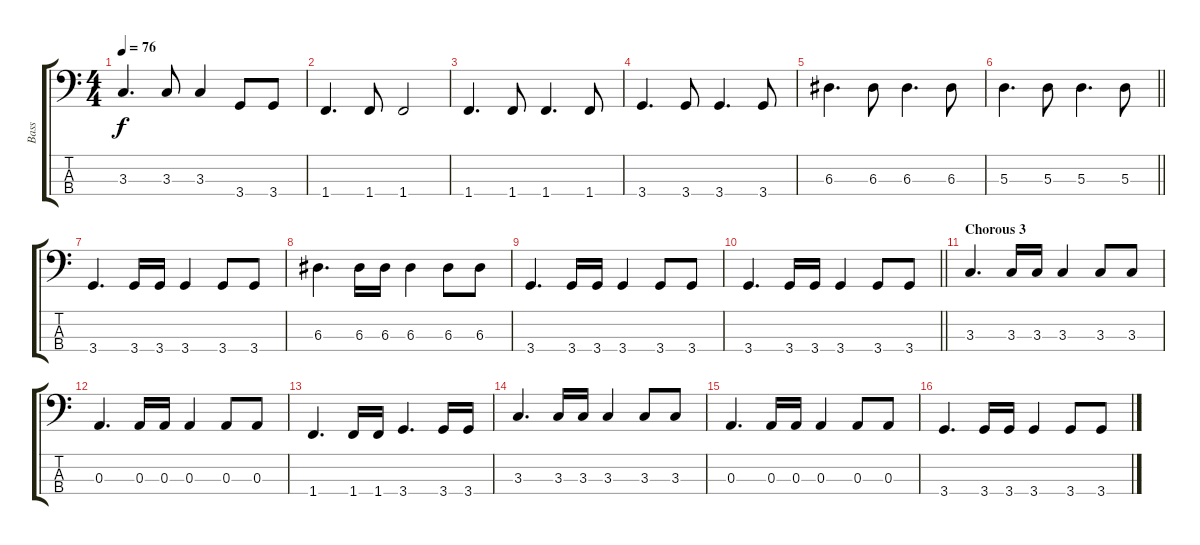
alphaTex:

\track ("Bass" "Bass") {instrument electricbassfinger}
\staff {score tabs}
\tuning (G2 D2 A1 E1) {hide}
\ts (4 4)
\tempo 76
\clef f4
\ks c
3.3.4{d dy f} 3.3.8 3.3.4 3.4.8 3.4.8 |
1.4.4{d} 1.4.8 1.4.2 |
1.4.4{d} 1.4.8 1.4.4{d} 1.4.8 |
3.4.4{d} 3.4.8 3.4.4{d} 3.4.8 |
6.3.4{d} 6.3.8 6.3.4{d} 6.3.8 |
\barLineRight lightlight
5.3.4{d} 5.3.8 5.3.4{d} 5.3.8 |
\section ("" "")
3.4.4{d} 3.4.16 3.4.16 3.4.4 3.4.8 3.4.8 |
6.3.4{d} 6.3.16 6.3.16 6.3.4 6.3.8 6.3.8 |
3.4.4{d} 3.4.16 3.4.16 3.4.4 3.4.8 3.4.8 |
\barLineRight lightlight
3.4.4{d} 3.4.16 3.4.16 3.4.4 3.4.8 3.4.8 |
\section ("" "Chorous 3")
3.3.4{d} 3.3.16 3.3.16 3.3.4 3.3.8 3.3.8 |
0.3.4{d} 0.3.16 0.3.16 0.3.4 0.3.8 0.3.8 |
1.4.4{d} 1.4.16 1.4.16 3.4.4{d} 3.4.16 3.4.16 |
3.3.4{d} 3.3.16 3.3.16 3.3.4 3.3.8 3.3.8 |
0.3.4{d} 0.3.16 0.3.16 0.3.4 0.3.8 0.3.8 |
3.4.4{d} 3.4.16 3.4.16 3.4.4 3.4.8 3.4.8
